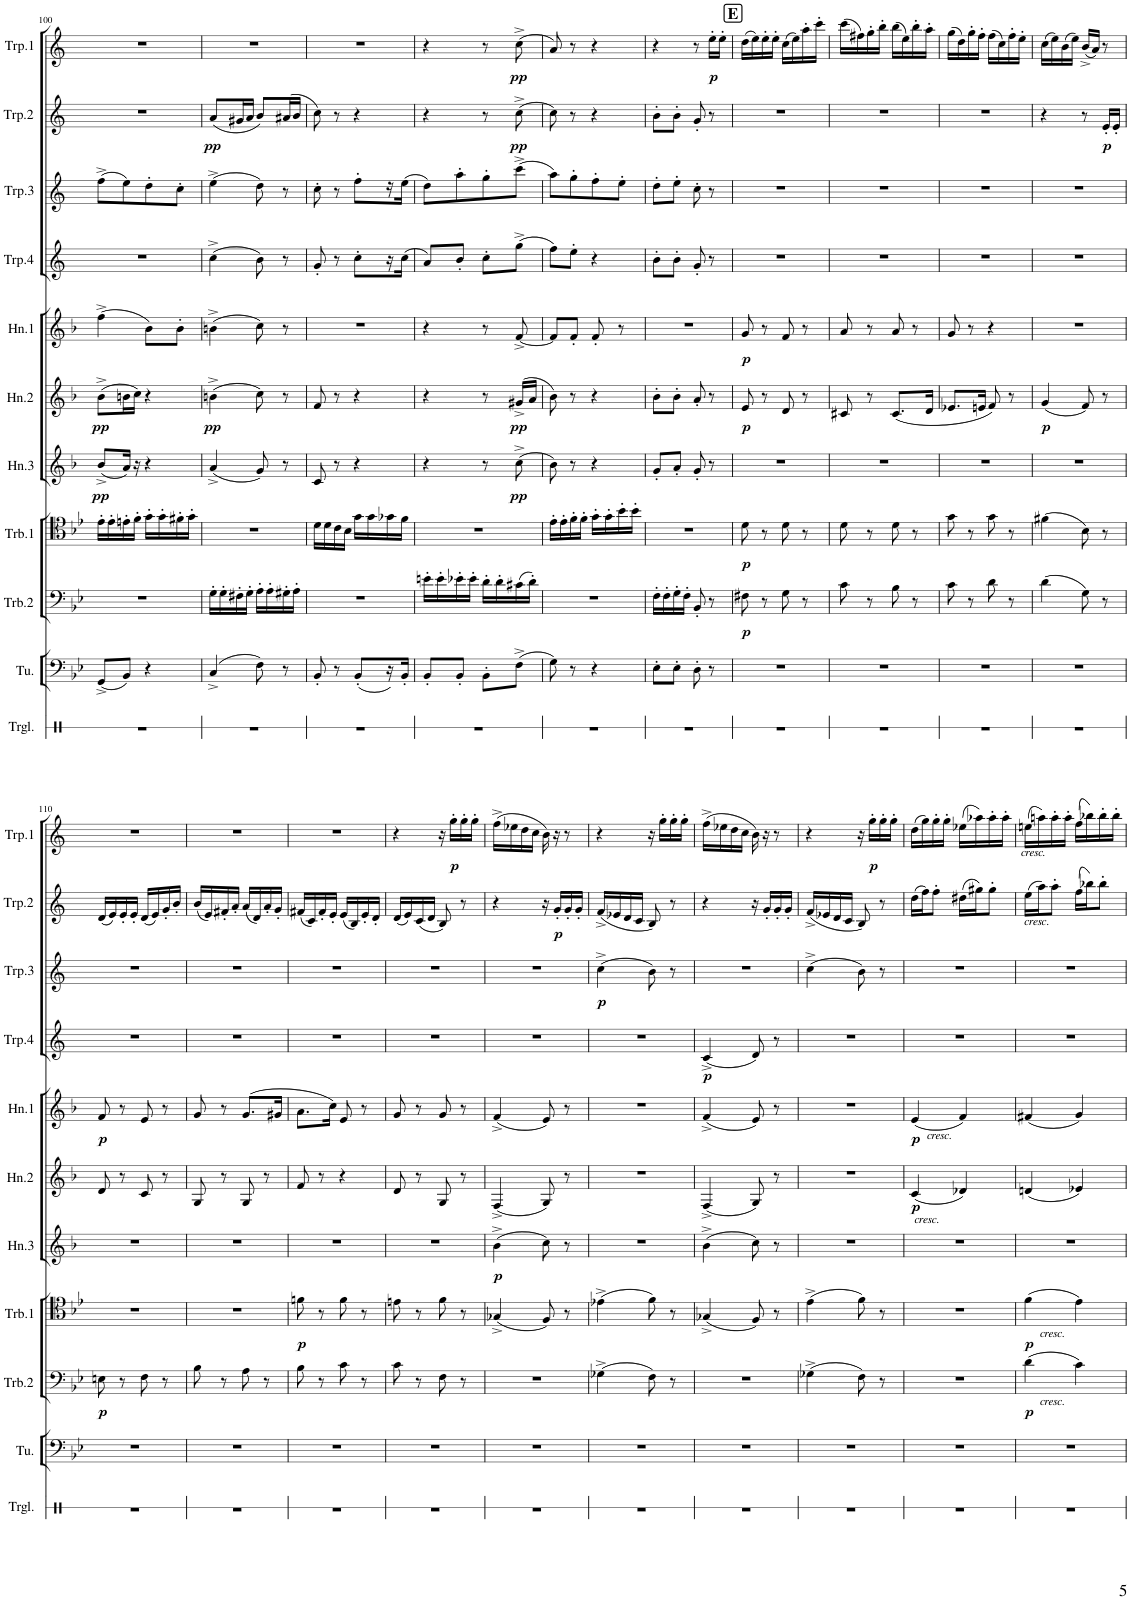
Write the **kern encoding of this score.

**kern	**kern	**kern	**dynam	**kern	**dynam	**kern	**dynam	**kern	**dynam	**kern	**dynam	**kern	**dynam	**kern	**dynam	**kern	**dynam	**kern	**dynam
*part11	*part10	*part9	*part9	*part8	*part8	*part7	*part7	*part6	*part6	*part5	*part5	*part4	*part4	*part3	*part3	*part2	*part2	*part1	*part1
*staff11	*staff10	*staff9	*staff9	*staff8	*staff8	*staff7	*staff7	*staff6	*staff6	*staff5	*staff5	*staff4	*staff4	*staff3	*staff3	*staff2	*staff2	*staff1	*staff1
*I"Triangle	*I"Tuba	*I"2nd Trombone	*	*I"1st Trombone	*	*I"3rd Horn in F	*	*I"2nd Horn in F	*	*I"1st Horn in F	*	*I"4th Trumpet in Bb	*	*I"3rd Trumpet in Bb	*	*I"2nd Trumpet in Bb	*	*I"1st Trumpet in Bb	*
*I'Trgl.	*I'Tu.	*I'Trb.2	*	*I'Trb.1	*	*I'Hn.3	*	*I'Hn.2	*	*I'Hn.1	*	*I'Trp.4	*	*I'Trp.3	*	*I'Trp.2	*	*I'Trp.1	*
!!LO:PB:g=z
*clefX	*clefF4	*clefF4	*	*clefC4	*	*clefG2	*	*clefG2	*	*clefG2	*	*clefG2	*	*clefG2	*	*clefG2	*	*clefG2	*
*	*	*	*	*	*	*Trd4c7	*	*Trd4c7	*	*Trd4c7	*	*Trd1c2	*	*Trd1c2	*	*Trd1c2	*	*Trd1c2	*
*k[]	*k[b-e-]	*k[b-e-]	*	*k[b-e-]	*	*k[b-]	*	*k[b-]	*	*k[b-]	*	*k[]	*	*k[]	*	*k[]	*	*k[]	*
*M2/4	*M2/4	*M2/4	*	*M2/4	*	*M2/4	*	*M2/4	*	*M2/4	*	*M2/4	*	*M2/4	*	*M2/4	*	*M2/4	*
=100	=100	=100	=100	=100	=100	=100	=100	=100	=100	=100	=100	=100	=100	=100	=100	=100	=100	=100	=100
!	!	!	!	!	!	!	!LO:DY:b	!	!LO:DY:b	!	!	!	!	!	!	!	!	!	!
2r	(8GG^/L	2r	.	16e-'\LL	.	(8b-^/L	pp	(8b-^\L	pp	(4ff^\	.	2r	.	(8ff^\L	.	2r	.	2r	.
.	.	.	.	16e-'\	.	.	.	.	.	.	.	.	.	.	.	.	.	.	.
.	8BB-/J)	.	.	16en'\	.	16a/Jk)	.	16bn\L	.	.	.	.	.	8ee\)	.	.	.	.	.
.	.	.	.	16f'\JJ	.	16r	.	16cc\JJ)	.	.	.	.	.	.	.	.	.	.	.
.	4r	.	.	16g'\LL	.	4r	.	4r	.	8b-\L)	.	.	.	8dd'\	.	.	.	.	.
.	.	.	.	16g'\	.	.	.	.	.	.	.	.	.	.	.	.	.	.	.
.	.	.	.	16f#X'\	.	.	.	.	.	8b-'\J	.	.	.	8cc'\J	.	.	.	.	.
.	.	.	.	16g'\JJ	.	.	.	.	.	.	.	.	.	.	.	.	.	.	.
=101	=101	=101	=101	=101	=101	=101	=101	=101	=101	=101	=101	=101	=101	=101	=101	=101	=101	=101	=101
!	!	!	!	!	!	!	!	!	!LO:DY:b	!	!	!	!	!	!	!	!LO:DY:b	!	!
2r	(4C^/	16G'\LL	.	2r	.	(4a^/	.	(4bn^\	pp	(4bn^\	.	(4cc^\	.	(4ee^\	.	(8a/L	pp	2r	.
.	.	16G'\	.	.	.	.	.	.	.	.	.	.	.	.	.	.	.	.	.
.	.	16F#X'\	.	.	.	.	.	.	.	.	.	.	.	.	.	16g#X/L	.	.	.
.	.	16G'\JJ	.	.	.	.	.	.	.	.	.	.	.	.	.	16a/JJ	.	.	.
.	8F\)	16A'\LL	.	.	.	8g/)	.	8cc\)	.	8cc\)	.	8b\)	.	8dd\)	.	8b/L)	.	.	.
.	.	16A'\	.	.	.	.	.	.	.	.	.	.	.	.	.	.	.	.	.
.	8r	16G#X'\	.	.	.	8r	.	8r	.	8r	.	8r	.	8r	.	(16a#X/L	.	.	.
.	.	16A'\JJ	.	.	.	.	.	.	.	.	.	.	.	.	.	16b/JJ	.	.	.
=102	=102	=102	=102	=102	=102	=102	=102	=102	=102	=102	=102	=102	=102	=102	=102	=102	=102	=102	=102
2r	8BB-'/	2r	.	16d\LL	.	8c/	.	8f/	.	2r	.	8g'/	.	8cc'\	.	8cc\)	.	2r	.
.	.	.	.	16d\	.	.	.	.	.	.	.	.	.	.	.	.	.	.	.
.	8r	.	.	16c\	.	8r	.	8r	.	.	.	8r	.	8r	.	8r	.	.	.
.	.	.	.	16B-\JJ	.	.	.	.	.	.	.	.	.	.	.	.	.	.	.
.	(8BB-'/L	.	.	16g\LL	.	4r	.	4r	.	.	.	8cc'\L	.	8ff'\L	.	4r	.	.	.
.	.	.	.	16g\	.	.	.	.	.	.	.	.	.	.	.	.	.	.	.
.	16r)	.	.	16g-X\	.	.	.	.	.	.	.	16r	.	16r	.	.	.	.	.
.	16BB-'/JJ	.	.	16f\JJ	.	.	.	.	.	.	.	(16cc\JJ	.	(16ee\JJ	.	.	.	.	.
=103	=103	=103	=103	=103	=103	=103	=103	=103	=103	=103	=103	=103	=103	=103	=103	=103	=103	=103	=103
2r	8BB-'/L	16en'\LL	.	2r	.	4r	.	4r	.	4r	.	8a/L)	.	8dd\L)	.	4r	.	4r	.
.	.	16e'\	.	.	.	.	.	.	.	.	.	.	.	.	.	.	.	.	.
.	8BB-'/J	16e-X'\	.	.	.	.	.	.	.	.	.	8b'/J	.	8aa'\	.	.	.	.	.
.	.	16e-'\JJ	.	.	.	.	.	.	.	.	.	.	.	.	.	.	.	.	.
.	8BB-'\L	16d'\LL	.	.	.	8r	.	8r	.	8r	.	8cc'\L	.	8gg'\	.	8r	.	8r	.
.	.	16d'\	.	.	.	.	.	.	.	.	.	.	.	.	.	.	.	.	.
!	!	!	!	!	!	!	!LO:DY:b	!	!LO:DY:b	!	!	!	!	!	!	!	!LO:DY:b	!	!LO:DY:b
.	(8F^\J	(16c#X\	.	.	.	(8cc^\	pp	(16g#X^/LL	pp	[8f^/	.	(8gg^\J	.	(8ccc^\J	.	(8cc^\	pp	(8cc^\	pp
.	.	16d'\JJ)	.	.	.	.	.	16a/JJ	.	.	.	.	.	.	.	.	.	.	.
=104	=104	=104	=104	=104	=104	=104	=104	=104	=104	=104	=104	=104	=104	=104	=104	=104	=104	=104	=104
2r	8G\)	2r	.	16e-'\LL	.	8b-\)	.	8b-\)	.	8f/L]	.	8ff\L)	.	8aa\L)	.	8cc\)	.	8a/)	.
.	.	.	.	16e-'\	.	.	.	.	.	.	.	.	.	.	.	.	.	.	.
.	8r	.	.	16f'\	.	8r	.	8r	.	8f'/J	.	8ee'\J	.	8gg'\	.	8r	.	8r	.
.	.	.	.	16f'\JJ	.	.	.	.	.	.	.	.	.	.	.	.	.	.	.
.	4r	.	.	16g'\LL	.	4r	.	4r	.	8f'/	.	4r	.	8ff'\	.	4r	.	4r	.
.	.	.	.	16g'\	.	.	.	.	.	.	.	.	.	.	.	.	.	.	.
.	.	.	.	16b-'\	.	.	.	.	.	8r	.	.	.	8ee'\J	.	.	.	.	.
.	.	.	.	16b-'\JJ	.	.	.	.	.	.	.	.	.	.	.	.	.	.	.
=105	=105	=105	=105	=105	=105	=105	=105	=105	=105	=105	=105	=105	=105	=105	=105	=105	=105	=105	=105
2r	8E-'\L	16F'\LL	.	2r	.	8g'/L	.	8b-'\L	.	2r	.	8b'\L	.	8dd'\L	.	8b'\L	.	4r	.
.	.	16F'\	.	.	.	.	.	.	.	.	.	.	.	.	.	.	.	.	.
.	8E-'\J	16G'\	.	.	.	8a'/J	.	8b-'\J	.	.	.	8b'\J	.	8ee'\J	.	8b'\J	.	.	.
.	.	16F'\JJ	.	.	.	.	.	.	.	.	.	.	.	.	.	.	.	.	.
.	8D'\	8BB-'/	.	.	.	8g'/	.	8a'/	.	.	.	8g'/	.	8cc'\	.	8g'/	.	8r	.
!	!	!	!	!	!	!	!	!	!	!	!	!	!	!	!	!	!	!	!LO:DY:b
.	8r	8r	.	.	.	8r	.	8r	.	.	.	8r	.	8r	.	8r	.	16ee'\LL	p
.	.	.	.	.	.	.	.	.	.	.	.	.	.	.	.	.	.	16ee'\JJ	.
!!LO:REH:place=s1:a:B:cj:fs=14:t=E
=106	=106	=106	=106	=106	=106	=106	=106	=106	=106	=106	=106	=106	=106	=106	=106	=106	=106	=106	=106
!	!	!	!LO:DY:b	!	!LO:DY:b	!	!	!	!LO:DY:b	!	!LO:DY:b	!	!	!	!	!	!	!	!
2r	2r	8F#X\	p	8d\	p	2r	.	8e/	p	8g/	p	2r	.	2r	.	2r	.	(16dd\LL	.
.	.	.	.	.	.	.	.	.	.	.	.	.	.	.	.	.	.	16ee\)	.
.	.	8r	.	8r	.	.	.	8r	.	8r	.	.	.	.	.	.	.	16ee'\	.
.	.	.	.	.	.	.	.	.	.	.	.	.	.	.	.	.	.	16ee'\JJ	.
.	.	8G\	.	8d\	.	.	.	8d/	.	8f/	.	.	.	.	.	.	.	(16cc\LL	.
.	.	.	.	.	.	.	.	.	.	.	.	.	.	.	.	.	.	16ee\)	.
.	.	8r	.	8r	.	.	.	8r	.	8r	.	.	.	.	.	.	.	16aa'\	.
.	.	.	.	.	.	.	.	.	.	.	.	.	.	.	.	.	.	16ccc'\JJ	.
=107	=107	=107	=107	=107	=107	=107	=107	=107	=107	=107	=107	=107	=107	=107	=107	=107	=107	=107	=107
2r	2r	8c\	.	8d\	.	2r	.	8c#X/	.	8a/	.	2r	.	2r	.	2r	.	(16ccc\LL	.
.	.	.	.	.	.	.	.	.	.	.	.	.	.	.	.	.	.	16ff#X\)	.
.	.	8r	.	8r	.	.	.	8r	.	8r	.	.	.	.	.	.	.	16gg'\	.
.	.	.	.	.	.	.	.	.	.	.	.	.	.	.	.	.	.	16bb'\JJ	.
.	.	8B-\	.	8d\	.	.	.	(8.c#/L	.	8a/	.	.	.	.	.	.	.	(16bb\LL	.
.	.	.	.	.	.	.	.	.	.	.	.	.	.	.	.	.	.	16ee\)	.
.	.	8r	.	8r	.	.	.	.	.	8r	.	.	.	.	.	.	.	16bb'\	.
.	.	.	.	.	.	.	.	16d/Jk	.	.	.	.	.	.	.	.	.	16aa'\JJ	.
=108	=108	=108	=108	=108	=108	=108	=108	=108	=108	=108	=108	=108	=108	=108	=108	=108	=108	=108	=108
2r	2r	8c\	.	8g\	.	2r	.	8.e-X/L	.	8g/	.	2r	.	2r	.	2r	.	(16gg\LL	.
.	.	.	.	.	.	.	.	.	.	.	.	.	.	.	.	.	.	16dd\)	.
.	.	8r	.	8r	.	.	.	.	.	8r	.	.	.	.	.	.	.	16gg'\	.
.	.	.	.	.	.	.	.	16en/Jk	.	.	.	.	.	.	.	.	.	16ff'\JJ	.
.	.	8d\	.	8g\	.	.	.	8f/)	.	4r	.	.	.	.	.	.	.	(16ff\LL	.
.	.	.	.	.	.	.	.	.	.	.	.	.	.	.	.	.	.	16cc\)	.
.	.	8r	.	8r	.	.	.	8r	.	.	.	.	.	.	.	.	.	16ff'\	.
.	.	.	.	.	.	.	.	.	.	.	.	.	.	.	.	.	.	16ee'\JJ	.
=109	=109	=109	=109	=109	=109	=109	=109	=109	=109	=109	=109	=109	=109	=109	=109	=109	=109	=109	=109
!	!	!	!	!	!	!	!	!	!LO:DY:b	!	!	!	!	!	!	!	!	!	!
2r	2r	(4d\	.	(4f#X\	.	2r	.	(4g/	p	2r	.	2r	.	2r	.	4r	.	(16cc\LL	.
.	.	.	.	.	.	.	.	.	.	.	.	.	.	.	.	.	.	16ee\)	.
.	.	.	.	.	.	.	.	.	.	.	.	.	.	.	.	.	.	(16b\	.
.	.	.	.	.	.	.	.	.	.	.	.	.	.	.	.	.	.	16ee\JJ)	.
.	.	8G\)	.	8B-\)	.	.	.	8f/)	.	.	.	.	.	.	.	8r	.	(16b^/LL	.
.	.	.	.	.	.	.	.	.	.	.	.	.	.	.	.	.	.	16a/JJ)	.
!	!	!	!	!	!	!	!	!	!	!	!	!	!	!	!	!	!LO:DY:b	!	!
.	.	8r	.	8r	.	.	.	8r	.	.	.	.	.	.	.	16e'/LL	p	8r	.
.	.	.	.	.	.	.	.	.	.	.	.	.	.	.	.	16e'/JJ	.	.	.
!!LO:LB:g=z
=110	=110	=110	=110	=110	=110	=110	=110	=110	=110	=110	=110	=110	=110	=110	=110	=110	=110	=110	=110
!	!	!	!LO:DY:b	!	!	!	!	!	!	!	!LO:DY:b	!	!	!	!	!	!	!	!
2r	2r	8En\	p	2r	.	2r	.	8d/	.	8f/	p	2r	.	2r	.	(16d/LL	.	2r	.
.	.	.	.	.	.	.	.	.	.	.	.	.	.	.	.	16e/)	.	.	.
.	.	8r	.	.	.	.	.	8r	.	8r	.	.	.	.	.	16e'/	.	.	.
.	.	.	.	.	.	.	.	.	.	.	.	.	.	.	.	16e'/JJ	.	.	.
.	.	8F\	.	.	.	.	.	8c/	.	8e/	.	.	.	.	.	(16d/LL	.	.	.
.	.	.	.	.	.	.	.	.	.	.	.	.	.	.	.	16e/)	.	.	.
.	.	8r	.	.	.	.	.	8r	.	8r	.	.	.	.	.	16g'/	.	.	.
.	.	.	.	.	.	.	.	.	.	.	.	.	.	.	.	16b'/JJ	.	.	.
=111	=111	=111	=111	=111	=111	=111	=111	=111	=111	=111	=111	=111	=111	=111	=111	=111	=111	=111	=111
2r	2r	8B-\	.	2r	.	2r	.	8G/	.	8g/	.	2r	.	2r	.	(16b/LL	.	2r	.
.	.	.	.	.	.	.	.	.	.	.	.	.	.	.	.	16e/)	.	.	.
.	.	8r	.	.	.	.	.	8r	.	8r	.	.	.	.	.	16f#X'/	.	.	.
.	.	.	.	.	.	.	.	.	.	.	.	.	.	.	.	16a'/JJ	.	.	.
.	.	8A\	.	.	.	.	.	8G/	.	(8.g/L	.	.	.	.	.	(16a/LL	.	.	.
.	.	.	.	.	.	.	.	.	.	.	.	.	.	.	.	16d/)	.	.	.
.	.	8r	.	.	.	.	.	8r	.	.	.	.	.	.	.	16a'/	.	.	.
.	.	.	.	.	.	.	.	.	.	16g#X/Jk	.	.	.	.	.	16g'/JJ	.	.	.
=112	=112	=112	=112	=112	=112	=112	=112	=112	=112	=112	=112	=112	=112	=112	=112	=112	=112	=112	=112
!	!	!	!	!	!LO:DY:b	!	!	!	!	!	!	!	!	!	!	!	!	!	!
2r	2r	8B-\	.	8fn\	p	2r	.	8f/	.	8.a\L	.	2r	.	2r	.	(16f#X/LL	.	2r	.
.	.	.	.	.	.	.	.	.	.	.	.	.	.	.	.	16c/)	.	.	.
.	.	8r	.	8r	.	.	.	8r	.	.	.	.	.	.	.	16f#'/	.	.	.
.	.	.	.	.	.	.	.	.	.	16cc\Jk)	.	.	.	.	.	16e'/JJ	.	.	.
.	.	8c\	.	8f\	.	.	.	4r	.	8e/	.	.	.	.	.	(16e/LL	.	.	.
.	.	.	.	.	.	.	.	.	.	.	.	.	.	.	.	16B/)	.	.	.
.	.	8r	.	8r	.	.	.	.	.	8r	.	.	.	.	.	16e'/	.	.	.
.	.	.	.	.	.	.	.	.	.	.	.	.	.	.	.	16d'/JJ	.	.	.
=113	=113	=113	=113	=113	=113	=113	=113	=113	=113	=113	=113	=113	=113	=113	=113	=113	=113	=113	=113
2r	2r	8c\	.	8en\	.	2r	.	8d/	.	8g/	.	2r	.	2r	.	(16d/LL	.	4r	.
.	.	.	.	.	.	.	.	.	.	.	.	.	.	.	.	16e/)	.	.	.
.	.	8r	.	8r	.	.	.	8r	.	8r	.	.	.	.	.	(16c/	.	.	.
.	.	.	.	.	.	.	.	.	.	.	.	.	.	.	.	16d/JJ	.	.	.
.	.	8F\	.	8f\	.	.	.	8G/	.	8g/	.	.	.	.	.	8B/)	.	16r	.
!	!	!	!	!	!	!	!	!	!	!	!	!	!	!	!	!	!	!	!LO:DY:b
.	.	.	.	.	.	.	.	.	.	.	.	.	.	.	.	.	.	16gg'\LL	p
.	.	8r	.	8r	.	.	.	8r	.	8r	.	.	.	.	.	8r	.	16gg'\	.
.	.	.	.	.	.	.	.	.	.	.	.	.	.	.	.	.	.	16gg'\JJ	.
=114	=114	=114	=114	=114	=114	=114	=114	=114	=114	=114	=114	=114	=114	=114	=114	=114	=114	=114	=114
!	!	!	!	!	!	!	!LO:DY:b	!	!	!	!	!	!	!	!	!	!	!	!
2r	2r	2r	.	(4G-X^/	.	(4b-^\	p	(4F^/	.	(4f^/	.	2r	.	2r	.	4r	.	(16ff^\LL	.
.	.	.	.	.	.	.	.	.	.	.	.	.	.	.	.	.	.	16ee-X\	.
.	.	.	.	.	.	.	.	.	.	.	.	.	.	.	.	.	.	16dd\	.
.	.	.	.	.	.	.	.	.	.	.	.	.	.	.	.	.	.	16cc\JJ	.
.	.	.	.	8F/)	.	8cc\)	.	8G/)	.	8e/)	.	.	.	.	.	16r	.	16b\)	.
!	!	!	!	!	!	!	!	!	!	!	!	!	!	!	!	!	!LO:DY:b	!	!
.	.	.	.	.	.	.	.	.	.	.	.	.	.	.	.	16g'/LL	p	16r	.
.	.	.	.	8r	.	8r	.	8r	.	8r	.	.	.	.	.	16g'/	.	8r	.
.	.	.	.	.	.	.	.	.	.	.	.	.	.	.	.	16g'/JJ	.	.	.
=115	=115	=115	=115	=115	=115	=115	=115	=115	=115	=115	=115	=115	=115	=115	=115	=115	=115	=115	=115
!	!	!	!	!	!	!	!	!	!	!	!	!	!	!	!LO:DY:b	!	!	!	!
2r	2r	(4G-X^\	.	(4e-X^\	.	2r	.	2r	.	2r	.	2r	.	(4cc^\	p	(16f^/LL	.	4r	.
.	.	.	.	.	.	.	.	.	.	.	.	.	.	.	.	16e-X/	.	.	.
.	.	.	.	.	.	.	.	.	.	.	.	.	.	.	.	16d/	.	.	.
.	.	.	.	.	.	.	.	.	.	.	.	.	.	.	.	16c/JJ	.	.	.
.	.	8F\)	.	8f\)	.	.	.	.	.	.	.	.	.	8b\)	.	8B/)	.	16r	.
.	.	.	.	.	.	.	.	.	.	.	.	.	.	.	.	.	.	16gg'\LL	.
.	.	8r	.	8r	.	.	.	.	.	.	.	.	.	8r	.	8r	.	16gg'\	.
.	.	.	.	.	.	.	.	.	.	.	.	.	.	.	.	.	.	16gg'\JJ	.
=116	=116	=116	=116	=116	=116	=116	=116	=116	=116	=116	=116	=116	=116	=116	=116	=116	=116	=116	=116
!	!	!	!	!	!	!	!	!	!	!	!	!	!LO:DY:b	!	!	!	!	!	!
2r	2r	2r	.	(4G-X^/	.	(4b-^\	.	(4F^/	.	(4f^/	.	(4c^/	p	2r	.	4r	.	(16ff^\LL	.
.	.	.	.	.	.	.	.	.	.	.	.	.	.	.	.	.	.	16ee-X\	.
.	.	.	.	.	.	.	.	.	.	.	.	.	.	.	.	.	.	16dd\	.
.	.	.	.	.	.	.	.	.	.	.	.	.	.	.	.	.	.	16cc\JJ	.
.	.	.	.	8F/)	.	8cc\)	.	8G/)	.	8e/)	.	8d/)	.	.	.	16r	.	16b\)	.
.	.	.	.	.	.	.	.	.	.	.	.	.	.	.	.	16g'/LL	.	16r	.
.	.	.	.	8r	.	8r	.	8r	.	8r	.	8r	.	.	.	16g'/	.	8r	.
.	.	.	.	.	.	.	.	.	.	.	.	.	.	.	.	16g'/JJ	.	.	.
=117	=117	=117	=117	=117	=117	=117	=117	=117	=117	=117	=117	=117	=117	=117	=117	=117	=117	=117	=117
2r	2r	(4G-X^\	.	(4e-^\	.	2r	.	2r	.	2r	.	2r	.	(4cc^\	.	(16f^/LL	.	4r	.
.	.	.	.	.	.	.	.	.	.	.	.	.	.	.	.	16e-X/	.	.	.
.	.	.	.	.	.	.	.	.	.	.	.	.	.	.	.	16d/	.	.	.
.	.	.	.	.	.	.	.	.	.	.	.	.	.	.	.	16c/JJ	.	.	.
.	.	8F\)	.	8f\)	.	.	.	.	.	.	.	.	.	8b\)	.	8B/)	.	16r	.
!	!	!	!	!	!	!	!	!	!	!	!	!	!	!	!	!	!	!	!LO:DY:b
.	.	.	.	.	.	.	.	.	.	.	.	.	.	.	.	.	.	16gg'\LL	p
.	.	8r	.	8r	.	.	.	.	.	.	.	.	.	8r	.	8r	.	16gg'\	.
.	.	.	.	.	.	.	.	.	.	.	.	.	.	.	.	.	.	16gg'\JJ	.
=118	=118	=118	=118	=118	=118	=118	=118	=118	=118	=118	=118	=118	=118	=118	=118	=118	=118	=118	=118
!	!	!	!	!	!	!	!	!	!	!LO:TX:b:i:t=cresc	!	!	!	!	!	!	!	!	!
!	!	!	!	!	!	!	!	!	!	!LO:TX:b:t=.	!	!	!	!	!	!	!	!	!
!	!	!	!	!	!	!	!	!	!LO:DY:b	!	!LO:DY:b	!	!	!	!	!	!	!	!
2r	2r	2r	.	2r	.	2r	.	(4c/	p	(4e/	p	2r	.	2r	.	(16dd\LL	.	(16dd\LL	.
.	.	.	.	.	.	.	.	.	.	.	.	.	.	.	.	16ff\J)	.	16gg\)	.
.	.	.	.	.	.	.	.	.	.	.	.	.	.	.	.	8ff'\J	.	16gg'\	.
.	.	.	.	.	.	.	.	.	.	.	.	.	.	.	.	.	.	16gg'\JJ	.
!	!	!	!	!	!	!	!	!LO:TX:b:i:t=cresc	!	!	!	!	!	!	!	!	!	!	!
!	!	!	!	!	!	!	!	!LO:TX:b:t=.	!	!	!	!	!	!	!	!	!	!	!
.	.	.	.	.	.	.	.	4d-X/)	.	4f/)	.	.	.	.	.	(16dd#X\LL	.	(16ee-X\LL	.
.	.	.	.	.	.	.	.	.	.	.	.	.	.	.	.	16gg#X\J)	.	16aa-X\)	.
.	.	.	.	.	.	.	.	.	.	.	.	.	.	.	.	8gg#'\J	.	16aa-'\	.
.	.	.	.	.	.	.	.	.	.	.	.	.	.	.	.	.	.	16aa-'\JJ	.
=119	=119	=119	=119	=119	=119	=119	=119	=119	=119	=119	=119	=119	=119	=119	=119	=119	=119	=119	=119
!	!	!	!	!	!	!	!	!	!	!	!	!	!	!	!	!	!	!LO:TX:b:i:t=cresc.	!
!	!	!	!	!	!	!	!	!	!	!	!	!	!	!	!	!LO:TX:b:i:t=cresc	!	!	!
!	!	!	!	!	!	!	!	!	!	!	!	!	!	!	!	!LO:TX:b:t=.	!	!	!
!	!	!	!	!LO:TX:b:i:t=cresc	!	!	!	!	!	!	!	!	!	!	!	!	!	!	!
!	!	!	!	!LO:TX:b:t=.	!	!	!	!	!	!	!	!	!	!	!	!	!	!	!
!	!	!LO:TX:b:i:t=cresc	!	!	!	!	!	!	!	!	!	!	!	!	!	!	!	!	!
!	!	!LO:TX:b:t=.	!	!	!	!	!	!	!	!	!	!	!	!	!	!	!	!	!
!	!	!	!LO:DY:b	!	!LO:DY:b	!	!	!	!	!	!	!	!	!	!	!	!	!	!
2r	2r	(4d\	p	(4f\	p	2r	.	(4dn/	.	(4f#X/	.	2r	.	2r	.	(16ee\LL	.	(16een\LL	.
.	.	.	.	.	.	.	.	.	.	.	.	.	.	.	.	16aa\J)	.	16aan\)	.
.	.	.	.	.	.	.	.	.	.	.	.	.	.	.	.	8aa'\J	.	16aa'\	.
.	.	.	.	.	.	.	.	.	.	.	.	.	.	.	.	.	.	16aa'\JJ	.
.	.	4c\)	.	4e-\)	.	.	.	4e-X/)	.	4g/)	.	.	.	.	.	(16ff\LL	.	(16ff\LL	.
.	.	.	.	.	.	.	.	.	.	.	.	.	.	.	.	16bb-X\J)	.	16bb-X\)	.
.	.	.	.	.	.	.	.	.	.	.	.	.	.	.	.	8bb-'\J	.	16bb-'\	.
.	.	.	.	.	.	.	.	.	.	.	.	.	.	.	.	.	.	16bb-'\JJ	.
=	=	=	=	=	=	=	=	=	=	=	=	=	=	=	=	=	=	=	=
*-	*-	*-	*-	*-	*-	*-	*-	*-	*-	*-	*-	*-	*-	*-	*-	*-	*-	*-	*-
